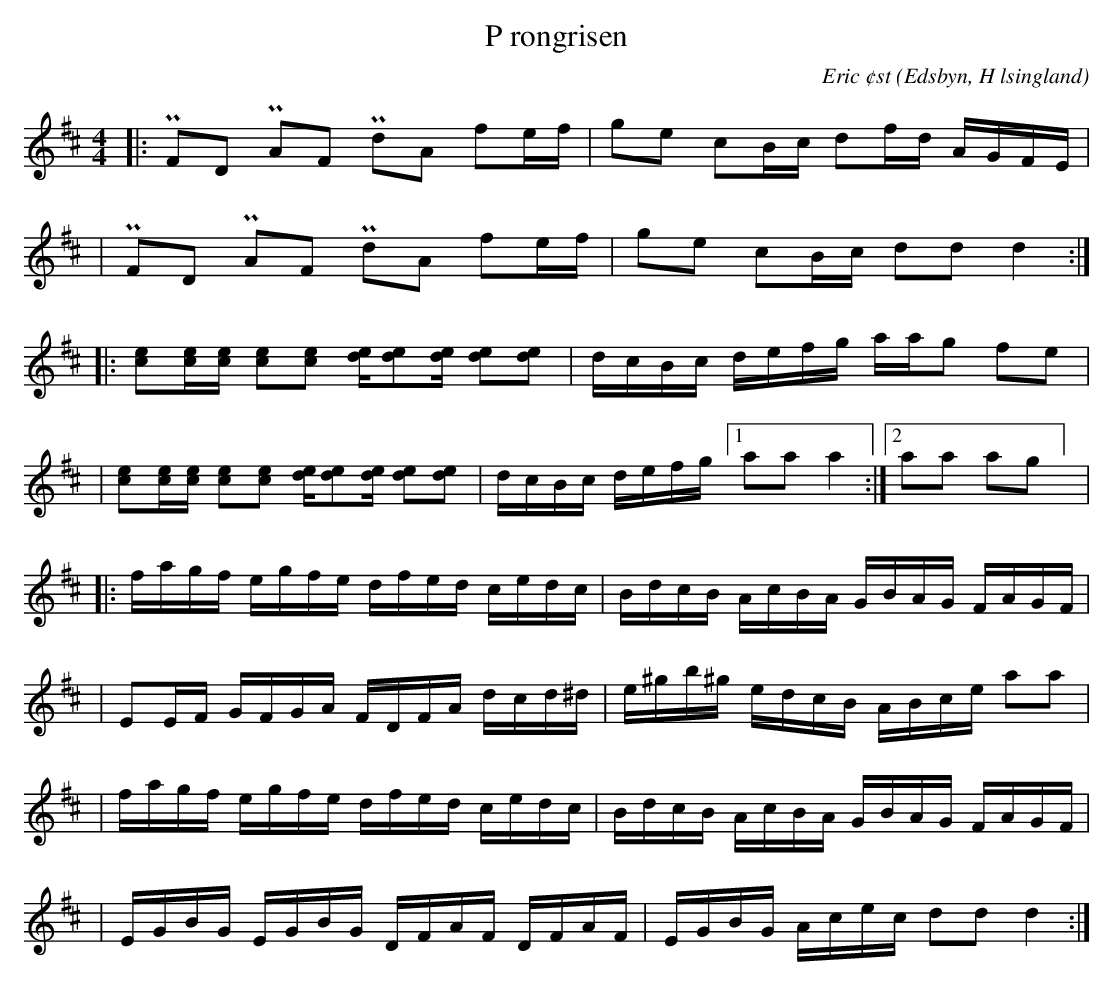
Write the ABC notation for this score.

X:1
T:P rongrisen
O:Edsbyn, H lsingland
M:4/4
L:1/16
C: Eric ¢st
K:D
|: +uppermordent+F2D2 +uppermordent+A2F2 +uppermordent+d2A2 f2ef | g2e2 c2Bc d2fd AGFE |
| +uppermordent+F2D2 +uppermordent+A2F2 +uppermordent+d2A2 f2ef | g2e2 c2Bc d2d2 d4 :|
|: [c2e2][ce][ce] [c2e2][c2e2] [de][d2e2][de] [d2e2][d2e2] | dcBc defg aag2 f2e2 |
| [c2e2][ce][ce] [c2e2][c2e2] [de][d2e2][de] [d2e2][d2e2] | dcBc defg [1 a2a2 a4 :| [2 a2a2 a2g2] |
|: fagf egfe dfed cedc | BdcB AcBA GBAG FAGF |
| E2EF GFGA FDFA dcd^d | e^gb^g edcB ABce a2a2 |
| fagf egfe dfed cedc | BdcB AcBA GBAG FAGF |
| EGBG EGBG DFAF DFAF | EGBG Acec d2d2 d4 :|
